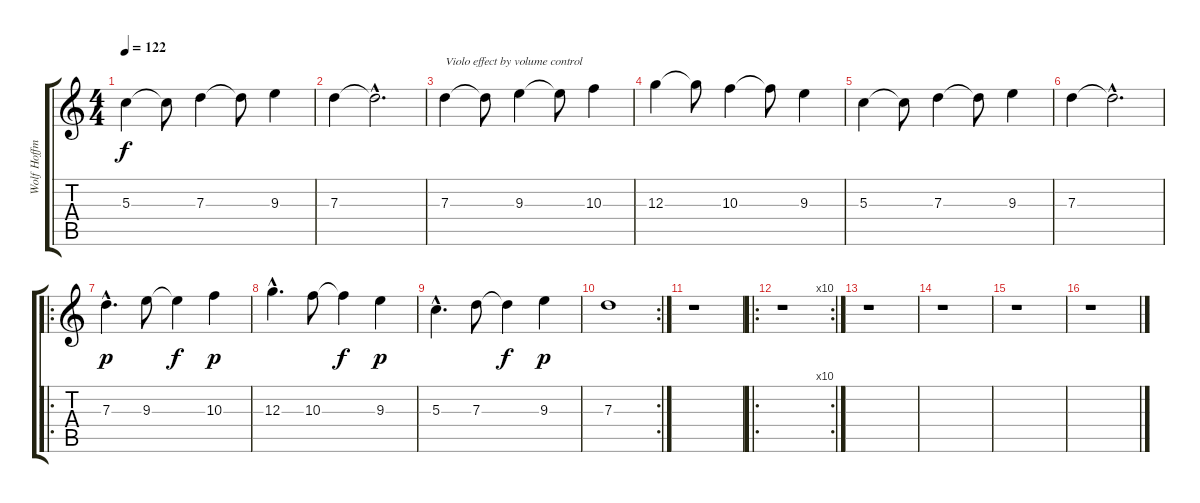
\track ("Wolf Hoffmann" "Wolf Hoffm") {instrument overdrivenguitar}
\staff {score tabs}
\tuning (E4 B3 G3 D3 A2 E2) {hide}
\ts (4 4)
\tempo 122
\clef g2
\ks c
5.3.4{dy f} 5.3{t}.8 7.3.4 7.3{t}.8 9.3.4 |
7.3.4 7.3{hac t}.2{d} |
7.3.4{txt "Violo effect by volume control"} 7.3{t}.8 9.3.4 9.3{t}.8 10.3.4 |
12.3.4 12.3{t}.8 10.3.4 10.3{t}.8 9.3.4 |
5.3.4 5.3{t}.8 7.3.4 7.3{t}.8 9.3.4 |
7.3.4 7.3{hac t}.2{d} |
\ro
7.3{hac}.4{d dy p} 9.3.8 9.3{t}.4{dy f} 10.3.4{dy p} |
12.3{hac}.4{d} 10.3.8 10.3{t}.4{dy f} 9.3.4{dy p} |
5.3{hac}.4{d} 7.3.8 7.3{t}.4{dy f} 9.3.4{dy p} |
\rc 2
7.3.1 |
r.1 |
\ro
\rc 10
r.1 |
r.1 |
r.1 |
r.1 |
r.1
